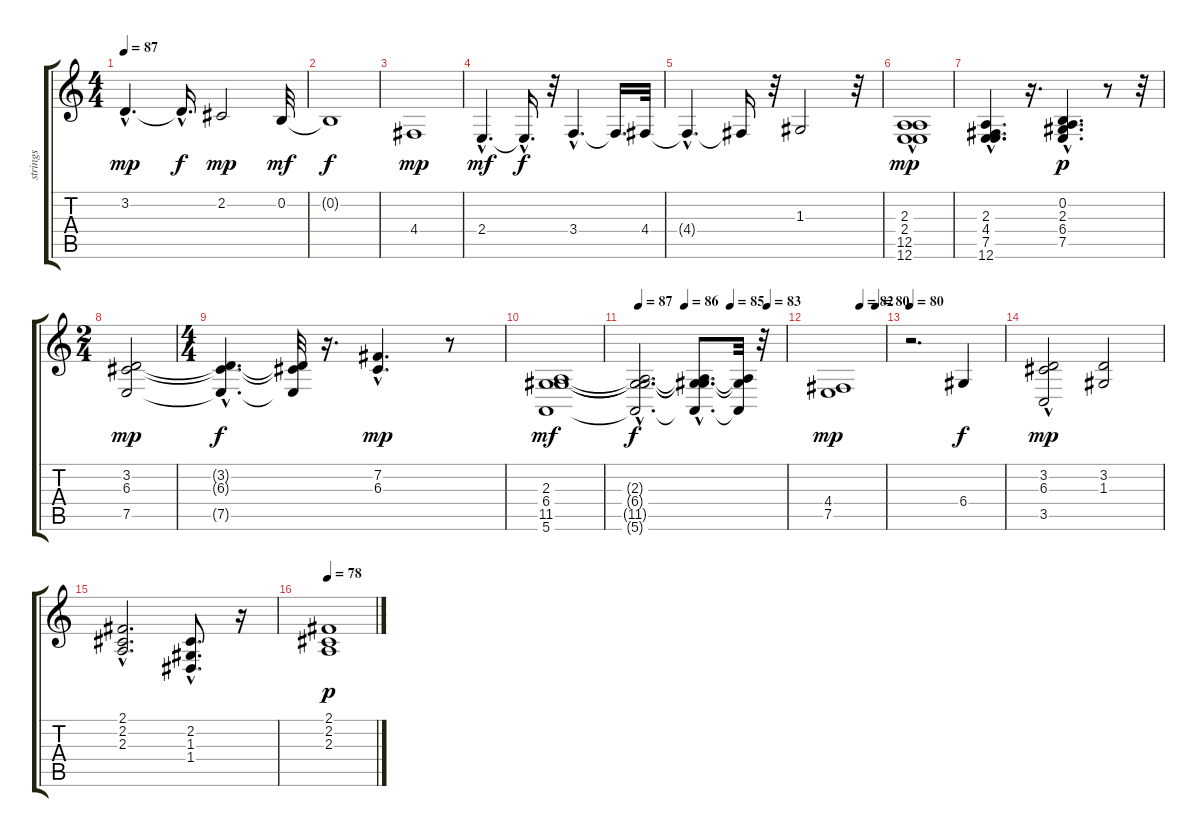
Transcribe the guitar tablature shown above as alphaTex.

\track ("strings" "strings") {instrument synthstrings2}
\staff {score tabs}
\tuning (E4 B3 G3 D3 A2 E2) {hide}
\ts (4 4)
\tempo 87
\clef g2
\ks c
3.2{hac}.4{d dy mp} 3.2{hac t}.16{d dy f} 2.2.2{dy mp} 0.2.32{dy mf} |
0.2{t}.1{dy f} |
4.4.1{dy mp} |
2.4{hac}.4{d dy mf} 2.4{hac t}.16{d dy f} r.32 3.4{hac}.4{d} 3.4{t}.16{d} 4.4.32 |
4.4{hac t}.4{d} 4.4{t}.16 r.32 1.3.2 r.32 |
(2.3 2.4{hac} 12.5{hac} 12.6{hac}).1{dy mp} |
(2.3 4.4{hac} 7.5 12.6).4{d} r.16{d} (0.2{hac} 2.3{hac} 6.4{hac} 7.5{hac}).4{d dy p} r.8 r.32 |
\ts (2 4)
(3.2 6.3 7.5).2{dy mp} |
\ts (4 4)
(3.2{hac t} 6.3{hac t} 7.5{hac t}).4{d dy f} (3.2{t} 6.3{t} 7.5{t}).32 r.16{d} (7.2 6.3{hac}).4{d dy mp} r.8 |
(2.3 6.4 11.5 5.6).1{dy mf} |
\tempo 87
\tempo (86 0.3125)
\tempo (85 0.625)
\tempo (83 0.875)
(2.3{hac t} 6.4{hac t} 11.5{hac t} 5.6{hac t}).2{d dy f} (2.3{hac t} 6.4{hac t} 11.5{hac t} 5.6{hac t}).8{d} (2.3{t} 11.5{t} 5.6{t}).32 r.32 |
\tempo (82 0.5)
\tempo (80 0.8125)
(4.4 7.5).1{dy mp} |
\tempo 80
r.2{d} 6.4.4{dy f} |
(3.2 6.3 3.5{hac}).2{dy mp} (3.2 1.3).2 |
(2.1{hac} 2.2{hac} 2.3{hac}).2{d} (2.2{hac} 1.3 1.4).8{d} r.16 |
\tempo 78
(2.1 2.2 2.3).1{dy p}
